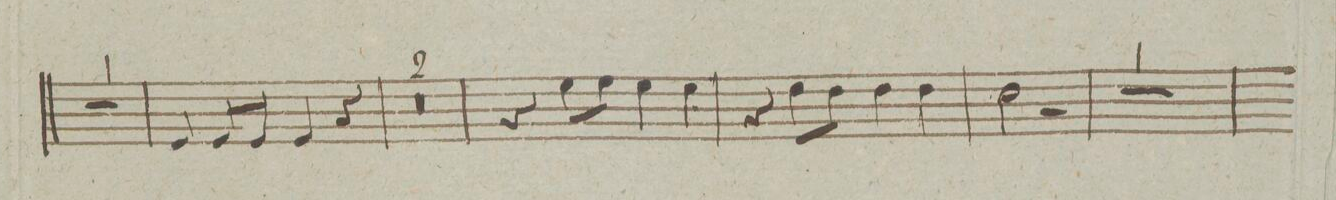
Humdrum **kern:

**kern	**dynam
*I"Clarino Primo in C.	*
*clefG2	*
*k[]	*
*met(c|)	*
*M2/2	*
1r	.
=235	=235
4e/	.
8e/L	.
8e/J	.
4e/	.
4r	.
=236	=236
0r	.
=237	=237
=238	=238
4r	.
8ee\L	.
8ee\J	.
4ee\	.
4ee\	.
=239	=239
4r	.
8dd\L	.
8dd\J	.
4dd\	.
4dd\	.
=240	=240
2cc\	.
2r	.
=241	=241
1r	.
=242	=242
*-	*-
